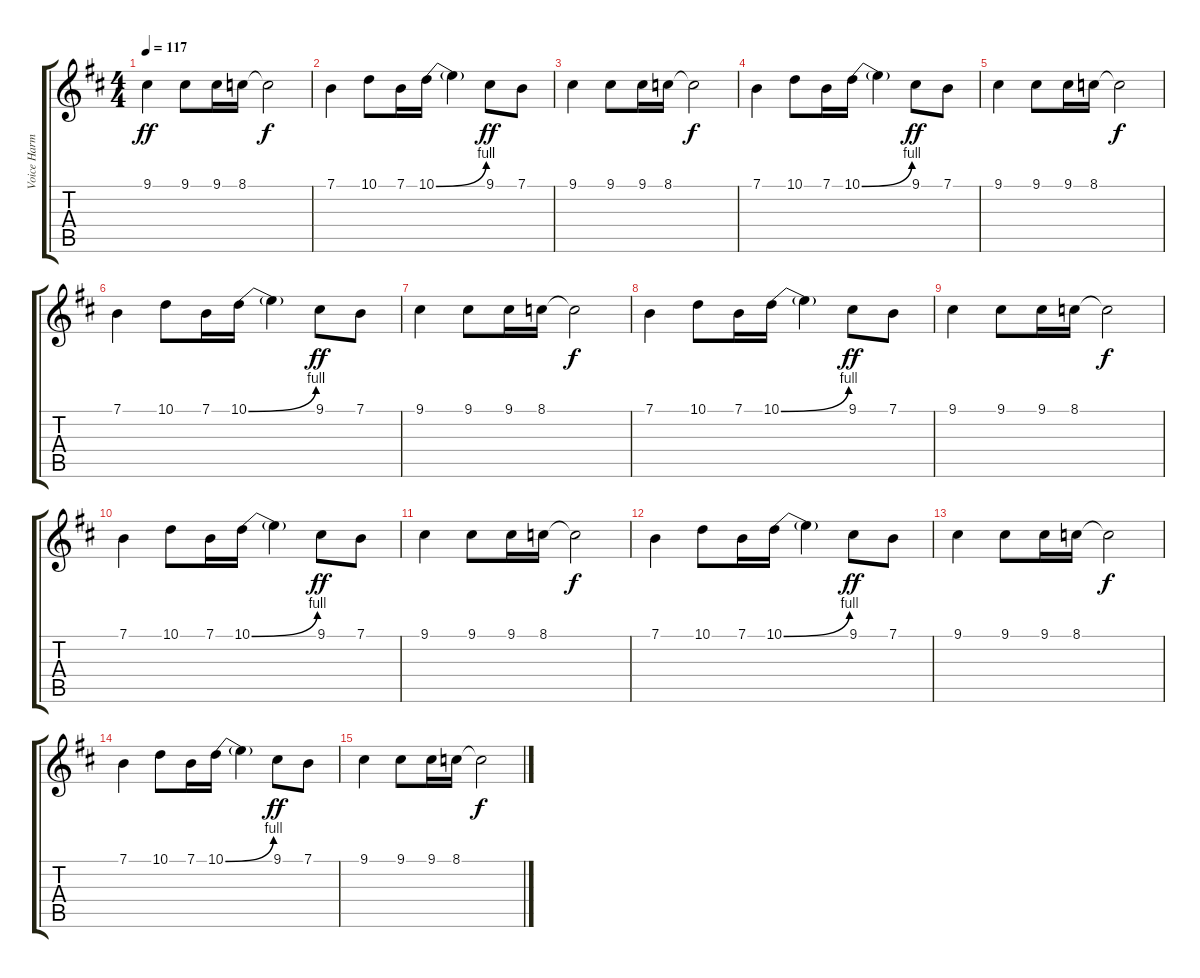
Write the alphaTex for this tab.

\track ("Voice Harmony" "Voice Harm") {instrument synthvoice}
\staff {score tabs}
\tuning (E4 B3 G3 D3 A2 E2) {hide}
\ts (4 4)
\tempo 117
\clef g2
\ks d
9.1.4{dy ff} 9.1.8 9.1.16 8.1.16 8.1{t}.2{dy f} |
7.1.4 10.1.8 7.1.16 10.1{be (bend 0 0 60 4)}.16 10.1{t}.4 9.1.8{dy ff} 7.1.8 |
9.1.4 9.1.8 9.1.16 8.1.16 8.1{t}.2{dy f} |
7.1.4 10.1.8 7.1.16 10.1{be (bend 0 0 60 4)}.16 10.1{t}.4 9.1.8{dy ff} 7.1.8 |
9.1.4 9.1.8 9.1.16 8.1.16 8.1{t}.2{dy f} |
7.1.4 10.1.8 7.1.16 10.1{be (bend 0 0 60 4)}.16 10.1{t}.4 9.1.8{dy ff} 7.1.8 |
9.1.4 9.1.8 9.1.16 8.1.16 8.1{t}.2{dy f} |
7.1.4{volume 8} 10.1.8 7.1.16 10.1{be (bend 0 0 60 4)}.16 10.1{t}.4 9.1.8{dy ff} 7.1.8 |
9.1.4 9.1.8 9.1.16 8.1.16 8.1{t}.2{dy f} |
7.1.4 10.1.8 7.1.16 10.1{be (bend 0 0 60 4)}.16 10.1{t}.4 9.1.8{dy ff} 7.1.8 |
9.1.4 9.1.8 9.1.16 8.1.16 8.1{t}.2{dy f} |
7.1.4{volume 0} 10.1.8 7.1.16 10.1{be (bend 0 0 60 4)}.16 10.1{t}.4 9.1.8{dy ff} 7.1.8 |
9.1.4 9.1.8 9.1.16 8.1.16 8.1{t}.2{dy f} |
7.1.4 10.1.8 7.1.16 10.1{be (bend 0 0 60 4)}.16 10.1{t}.4 9.1.8{dy ff} 7.1.8 |
9.1.4 9.1.8 9.1.16 8.1.16 8.1{t}.2{dy f}
